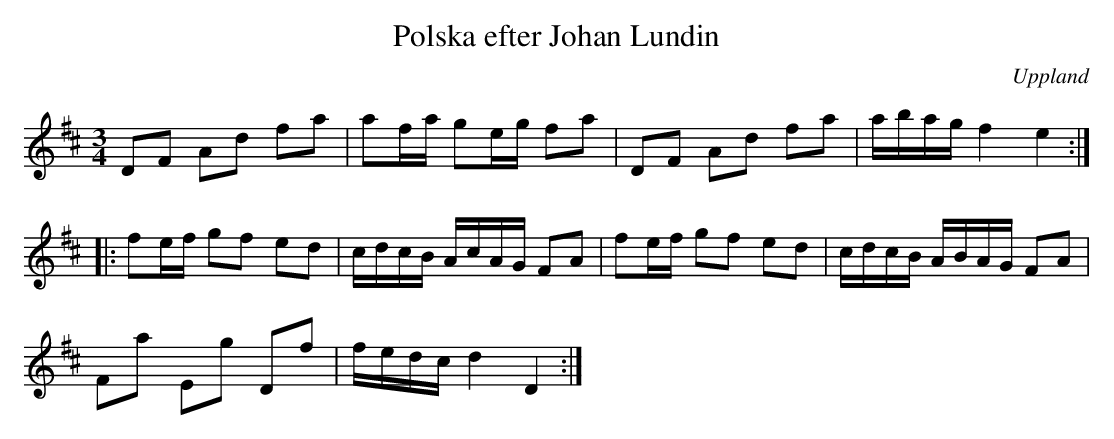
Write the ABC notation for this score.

X:1
T:Polska efter Johan Lundin
O:Uppland
M:3/4
L:1/8
K:D
DF Ad fa | af/a/ ge/g/ fa | DF Ad fa | a/b/a/g/ f2 e2 ::
fe/f/ gf ed | c/d/c/B/ A/c/A/G/ FA | fe/f/ gf ed | c/d/c/B/ A/B/A/G/ FA |
Fa Eg Df | f/e/d/c/ d2 D2 :|
